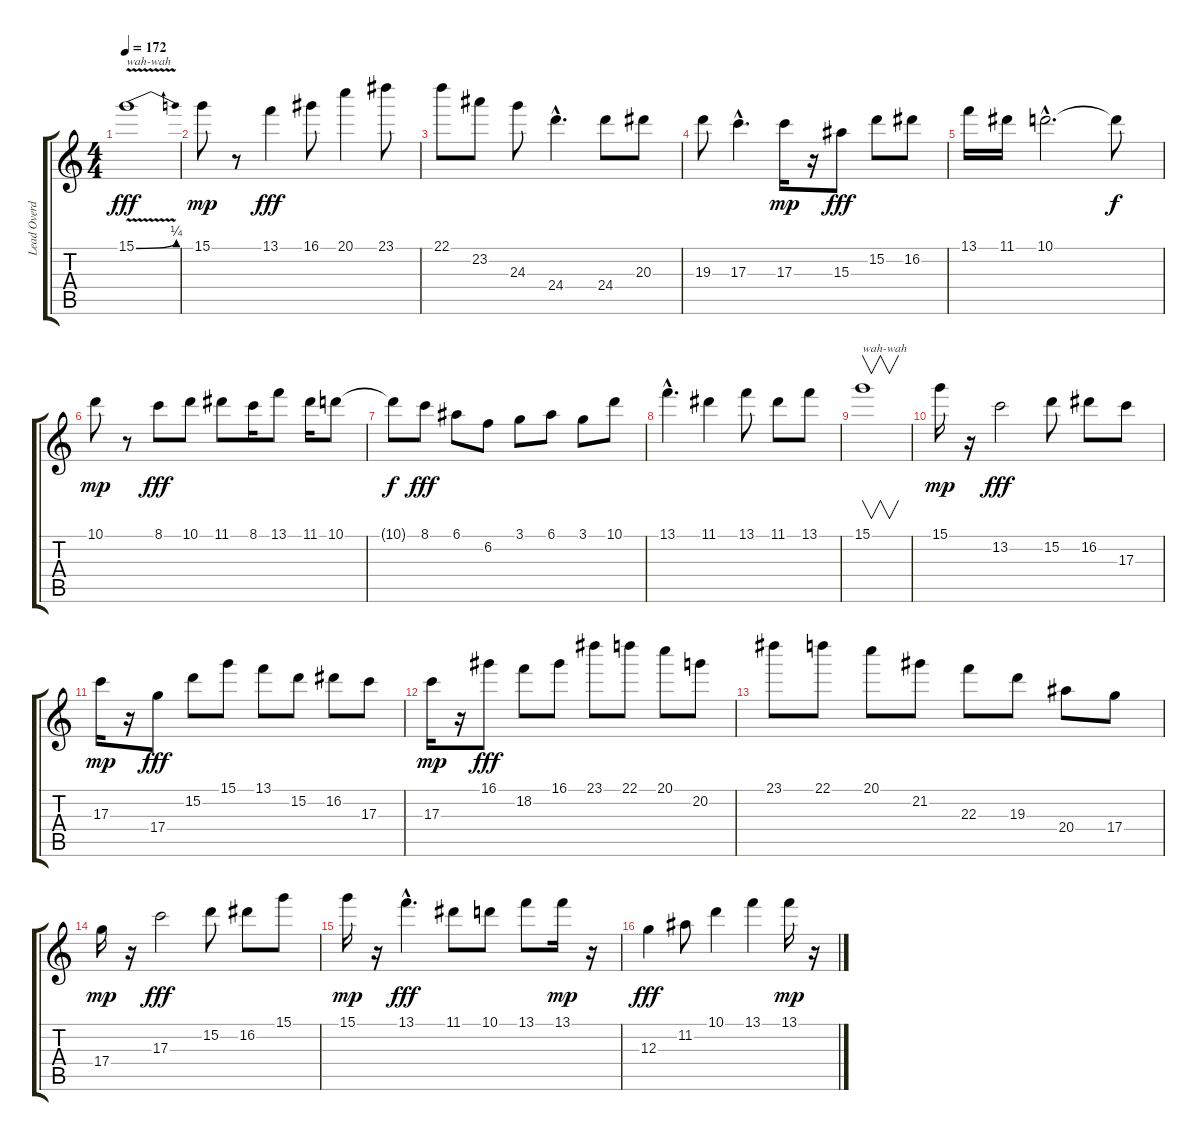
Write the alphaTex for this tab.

\track ("Lead Overdriven Guitar" "Lead Overd") {instrument overdrivenguitar}
\staff {score tabs}
\tuning (E4 B3 G3 D3 A2 E2) {hide}
\ts (4 4)
\tempo 172
\clef g2
\ks c
15.1{be (bend 0 0 60 1) v}.1{txt "wah-wah" dy fff} |
15.1.8{dy mp volume 13} r.8 13.1.4{dy fff} 16.1.8 20.1.4 23.1.8 |
22.1.8 23.2.8 24.3.8 24.4{hac}.4{d} 24.4.8 20.3.8 |
19.3.8 17.3{hac}.4{d} 17.3.16{dy mp} r.16 15.3.8{dy fff} 15.2.8 16.2.8 |
13.1.16 11.1.16 10.1{hac}.2{d} 10.1{t}.8{dy f} |
10.1.8{dy mp} r.8 8.1.8{dy fff} 10.1.8 11.1.8 8.1.16 13.1.8 11.1.16 10.1.8 |
10.1{t}.8{dy f} 8.1.8{dy fff} 6.1.8 6.2.8 3.1.8 6.1.8 3.1.8 10.1.8 |
13.1{hac}.4{d} 11.1.4 13.1.8 11.1.8 13.1.8 |
15.1.1{v txt "wah-wah"} |
15.1.16{dy mp volume 13} r.16 13.2.2{dy fff} 15.2.8 16.2.8 17.3.8 |
17.3.16{dy mp} r.16 17.4.8{dy fff} 15.2.8 15.1.8 13.1.8 15.2.8 16.2.8 17.3.8 |
17.3.16{dy mp} r.16 16.1.8{dy fff} 18.2.8 16.1.8 23.1.8 22.1.8 20.1.8 20.2.8 |
23.1.8 22.1.8 20.1.8 21.2.8 22.3.8 19.3.8 20.4.8 17.4.8 |
17.4.16{dy mp} r.16 17.3.2{dy fff} 15.2.8 16.2.8 15.1.8 |
15.1.16{dy mp} r.16 13.1{hac}.4{d dy fff} 11.1.8 10.1.8 13.1.8 13.1.16{dy mp} r.16 |
12.3.4{dy fff} 11.2.8 10.1.4 13.1.4 13.1.16{dy mp} r.16
